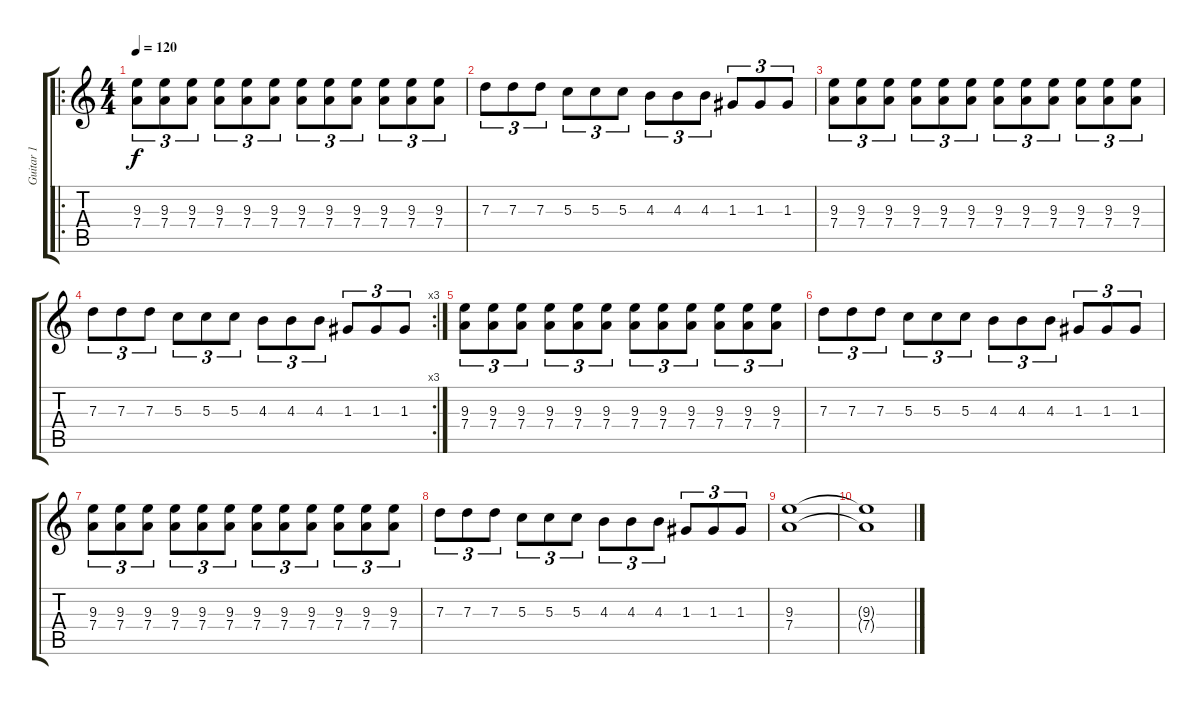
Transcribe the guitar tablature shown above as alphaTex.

\track ("Guitar 1" "Guitar 1") {instrument distortionguitar}
\staff {score tabs}
\tuning (E4 B3 G3 D3 A2 E2) {hide}
\ro
\ts (4 4)
\tempo 120
\clef g2
\ks c
(9.3 7.4).8{tu (3 2) dy f} (9.3 7.4).8{tu (3 2)} (9.3 7.4).8{tu (3 2)} (9.3 7.4).8{tu (3 2)} (9.3 7.4).8{tu (3 2)} (9.3 7.4).8{tu (3 2)} (9.3 7.4).8{tu (3 2)} (9.3 7.4).8{tu (3 2)} (9.3 7.4).8{tu (3 2)} (9.3 7.4).8{tu (3 2)} (9.3 7.4).8{tu (3 2)} (9.3 7.4).8{tu (3 2)} |
7.3.8{tu (3 2)} 7.3.8{tu (3 2)} 7.3.8{tu (3 2)} 5.3.8{tu (3 2)} 5.3.8{tu (3 2)} 5.3.8{tu (3 2)} 4.3.8{tu (3 2)} 4.3.8{tu (3 2)} 4.3.8{tu (3 2)} 1.3.8{tu (3 2)} 1.3.8{tu (3 2)} 1.3.8{tu (3 2)} |
(9.3 7.4).8{tu (3 2)} (9.3 7.4).8{tu (3 2)} (9.3 7.4).8{tu (3 2)} (9.3 7.4).8{tu (3 2)} (9.3 7.4).8{tu (3 2)} (9.3 7.4).8{tu (3 2)} (9.3 7.4).8{tu (3 2)} (9.3 7.4).8{tu (3 2)} (9.3 7.4).8{tu (3 2)} (9.3 7.4).8{tu (3 2)} (9.3 7.4).8{tu (3 2)} (9.3 7.4).8{tu (3 2)} |
\rc 3
7.3.8{tu (3 2)} 7.3.8{tu (3 2)} 7.3.8{tu (3 2)} 5.3.8{tu (3 2)} 5.3.8{tu (3 2)} 5.3.8{tu (3 2)} 4.3.8{tu (3 2)} 4.3.8{tu (3 2)} 4.3.8{tu (3 2)} 1.3.8{tu (3 2)} 1.3.8{tu (3 2)} 1.3.8{tu (3 2)} |
(9.3 7.4).8{tu (3 2)} (9.3 7.4).8{tu (3 2)} (9.3 7.4).8{tu (3 2)} (9.3 7.4).8{tu (3 2)} (9.3 7.4).8{tu (3 2)} (9.3 7.4).8{tu (3 2)} (9.3 7.4).8{tu (3 2)} (9.3 7.4).8{tu (3 2)} (9.3 7.4).8{tu (3 2)} (9.3 7.4).8{tu (3 2)} (9.3 7.4).8{tu (3 2)} (9.3 7.4).8{tu (3 2)} |
7.3.8{tu (3 2)} 7.3.8{tu (3 2)} 7.3.8{tu (3 2)} 5.3.8{tu (3 2)} 5.3.8{tu (3 2)} 5.3.8{tu (3 2)} 4.3.8{tu (3 2)} 4.3.8{tu (3 2)} 4.3.8{tu (3 2)} 1.3.8{tu (3 2)} 1.3.8{tu (3 2)} 1.3.8{tu (3 2)} |
(9.3 7.4).8{tu (3 2)} (9.3 7.4).8{tu (3 2)} (9.3 7.4).8{tu (3 2)} (9.3 7.4).8{tu (3 2)} (9.3 7.4).8{tu (3 2)} (9.3 7.4).8{tu (3 2)} (9.3 7.4).8{tu (3 2)} (9.3 7.4).8{tu (3 2)} (9.3 7.4).8{tu (3 2)} (9.3 7.4).8{tu (3 2)} (9.3 7.4).8{tu (3 2)} (9.3 7.4).8{tu (3 2)} |
7.3.8{tu (3 2)} 7.3.8{tu (3 2)} 7.3.8{tu (3 2)} 5.3.8{tu (3 2)} 5.3.8{tu (3 2)} 5.3.8{tu (3 2)} 4.3.8{tu (3 2)} 4.3.8{tu (3 2)} 4.3.8{tu (3 2)} 1.3.8{tu (3 2)} 1.3.8{tu (3 2)} 1.3.8{tu (3 2)} |
(9.3 7.4).1 |
(9.3{t} 7.4{t}).1
